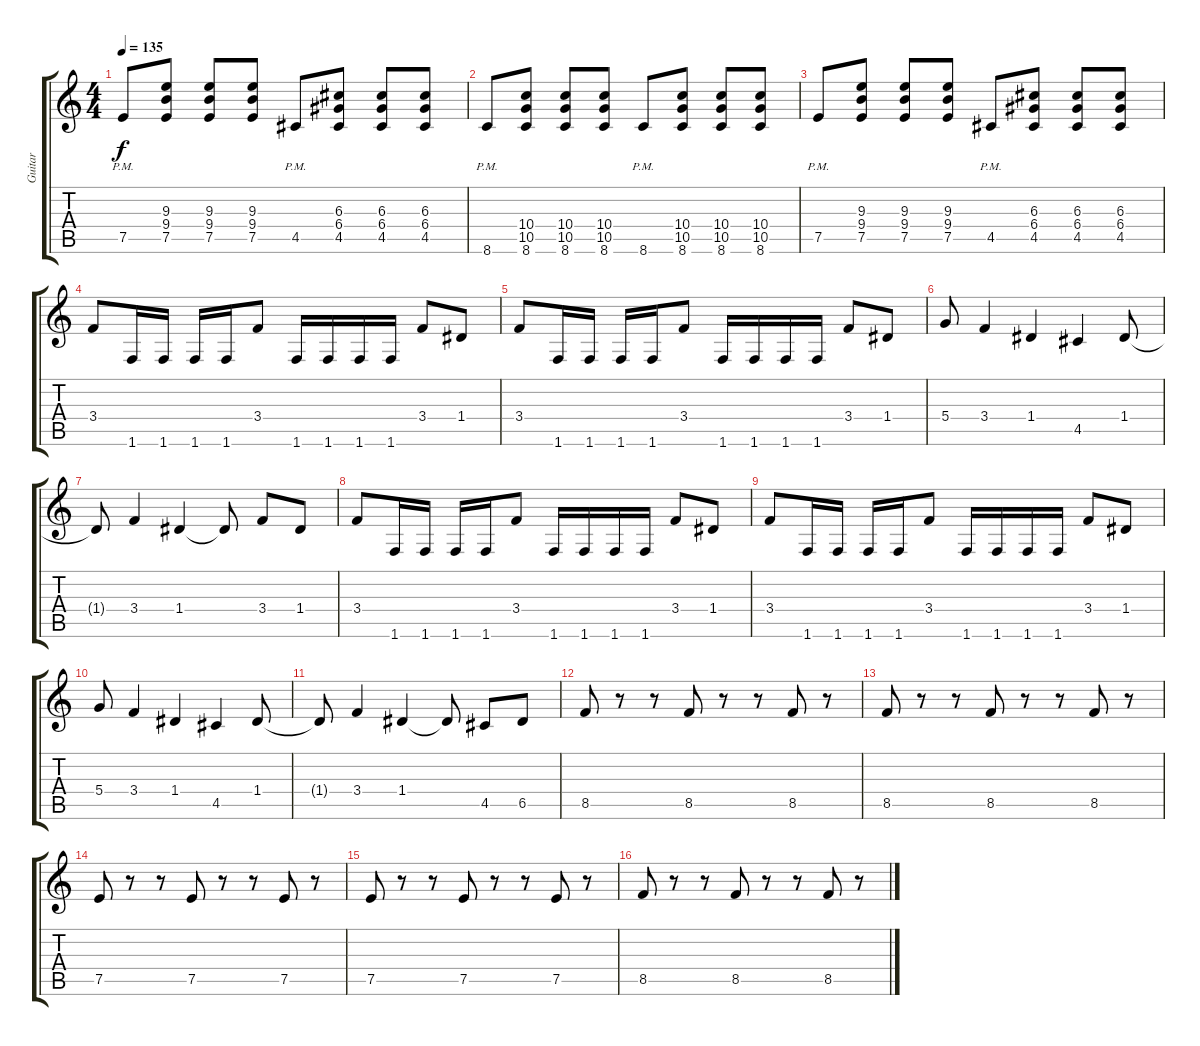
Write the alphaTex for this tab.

\track ("Guitar" "Guitar") {instrument distortionguitar}
\staff {score tabs}
\tuning (E4 B3 G3 D3 A2 E2) {hide}
\ts (4 4)
\tempo 135
\clef g2
\ks c
7.5{pm}.8{dy f} (9.3 9.4 7.5).8 (9.3 9.4 7.5).8 (9.3 9.4 7.5).8 4.5{pm}.8 (6.3 6.4 4.5).8 (6.3 6.4 4.5).8 (6.3 6.4 4.5).8 |
8.6{pm}.8 (10.4 10.5 8.6).8 (10.4 10.5 8.6).8 (10.4 10.5 8.6).8 8.6{pm}.8 (10.4 10.5 8.6).8 (10.4 10.5 8.6).8 (10.4 10.5 8.6).8 |
7.5{pm}.8 (9.3 9.4 7.5).8 (9.3 9.4 7.5).8 (9.3 9.4 7.5).8 4.5{pm}.8 (6.3 6.4 4.5).8 (6.3 6.4 4.5).8 (6.3 6.4 4.5).8 |
3.4.8 1.6.16 1.6.16 1.6.16 1.6.16 3.4.8 1.6.16 1.6.16 1.6.16 1.6.16 3.4.8 1.4.8 |
3.4.8 1.6.16 1.6.16 1.6.16 1.6.16 3.4.8 1.6.16 1.6.16 1.6.16 1.6.16 3.4.8 1.4.8 |
5.4.8 3.4.4 1.4.4 4.5.4 1.4.8 |
1.4{t}.8 3.4.4 1.4.4 1.4{t}.8 3.4.8 1.4.8 |
3.4.8 1.6.16 1.6.16 1.6.16 1.6.16 3.4.8 1.6.16 1.6.16 1.6.16 1.6.16 3.4.8 1.4.8 |
3.4.8 1.6.16 1.6.16 1.6.16 1.6.16 3.4.8 1.6.16 1.6.16 1.6.16 1.6.16 3.4.8 1.4.8 |
5.4.8 3.4.4 1.4.4 4.5.4 1.4.8 |
1.4{t}.8 3.4.4 1.4.4 1.4{t}.8 4.5.8 6.5.8 |
8.5.8 r.8 r.8 8.5.8 r.8 r.8 8.5.8 r.8 |
8.5.8 r.8 r.8 8.5.8 r.8 r.8 8.5.8 r.8 |
7.5.8 r.8 r.8 7.5.8 r.8 r.8 7.5.8 r.8 |
7.5.8 r.8 r.8 7.5.8 r.8 r.8 7.5.8 r.8 |
8.5.8 r.8 r.8 8.5.8 r.8 r.8 8.5.8 r.8
